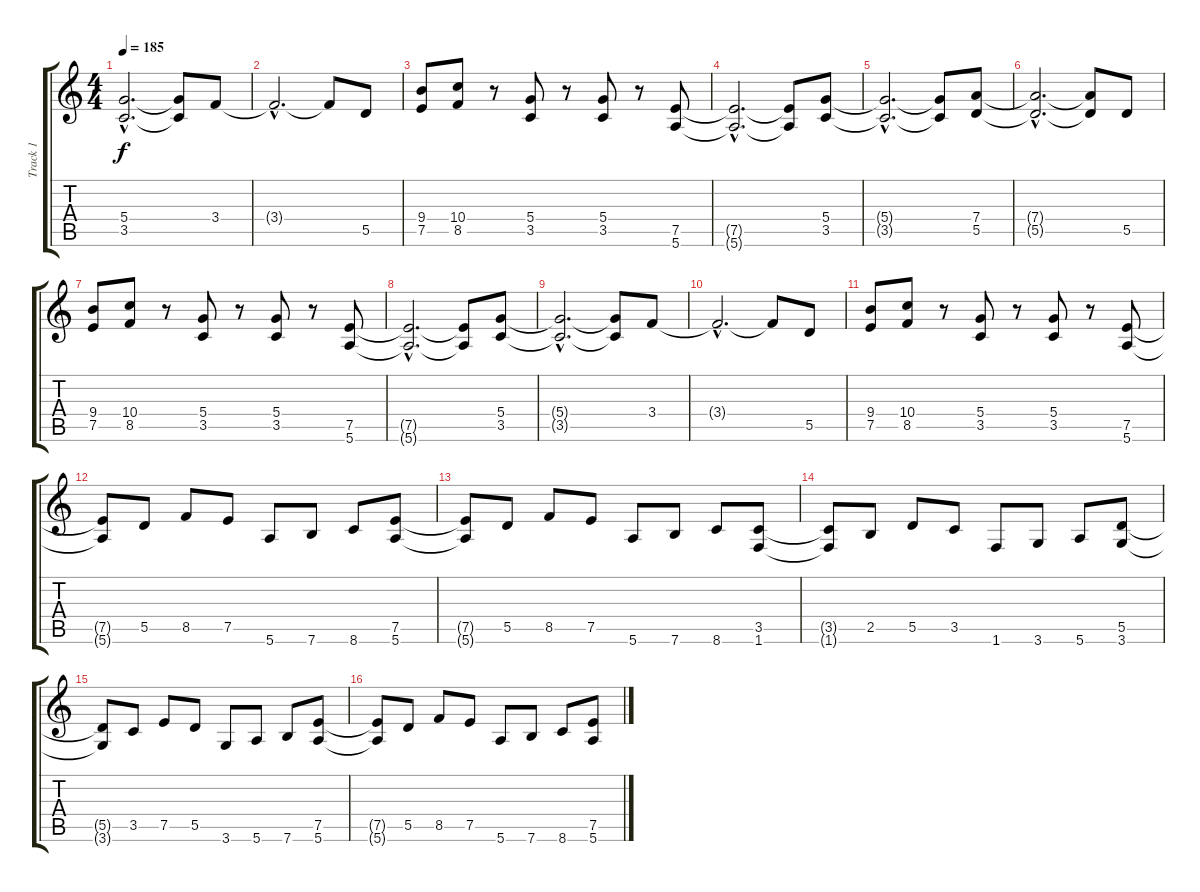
\track ("Track 1" "Track 1") {instrument overdrivenguitar}
\staff {score tabs}
\tuning (E4 B3 G3 D3 A2 E2) {hide}
\ts (4 4)
\tempo 185
\clef g2
\ks c
(5.4{hac t} 3.5{hac t}).2{d dy f} (5.4{t} 3.5{t}).8 3.4.8 |
3.4{hac t}.2{d} 3.4{t}.8 5.5.8 |
(9.4 7.5).8 (10.4 8.5).8 r.8 (5.4 3.5).8 r.8 (5.4 3.5).8 r.8 (7.5 5.6).8 |
(7.5{hac t} 5.6{hac t}).2{d} (7.5{t} 5.6{t}).8 (5.4 3.5).8 |
(5.4{hac t} 3.5{hac t}).2{d} (5.4{t} 3.5{t}).8 (7.4 5.5).8 |
(7.4{hac t} 5.5{hac t}).2{d} (7.4{t} 5.5{t}).8 5.5.8 |
(9.4 7.5).8 (10.4 8.5).8 r.8 (5.4 3.5).8 r.8 (5.4 3.5).8 r.8 (7.5 5.6).8 |
(7.5{hac t} 5.6{hac t}).2{d} (7.5{t} 5.6{t}).8 (5.4 3.5).8 |
(5.4{hac t} 3.5{hac t}).2{d} (5.4{t} 3.5{t}).8 3.4.8 |
3.4{hac t}.2{d} 3.4{t}.8 5.5.8 |
(9.4 7.5).8 (10.4 8.5).8 r.8 (5.4 3.5).8 r.8 (5.4 3.5).8 r.8 (7.5 5.6).8 |
(7.5{t} 5.6{t}).8 5.5.8 8.5.8 7.5.8 5.6.8 7.6.8 8.6.8 (7.5 5.6).8 |
(7.5{t} 5.6{t}).8 5.5.8 8.5.8 7.5.8 5.6.8 7.6.8 8.6.8 (3.5 1.6).8 |
(3.5{t} 1.6{t}).8 2.5.8 5.5.8 3.5.8 1.6.8 3.6.8 5.6.8 (5.5 3.6).8 |
(5.5{t} 3.6{t}).8 3.5.8 7.5.8 5.5.8 3.6.8 5.6.8 7.6.8 (7.5 5.6).8 |
(7.5{t} 5.6{t}).8 5.5.8 8.5.8 7.5.8 5.6.8 7.6.8 8.6.8 (7.5 5.6).8
